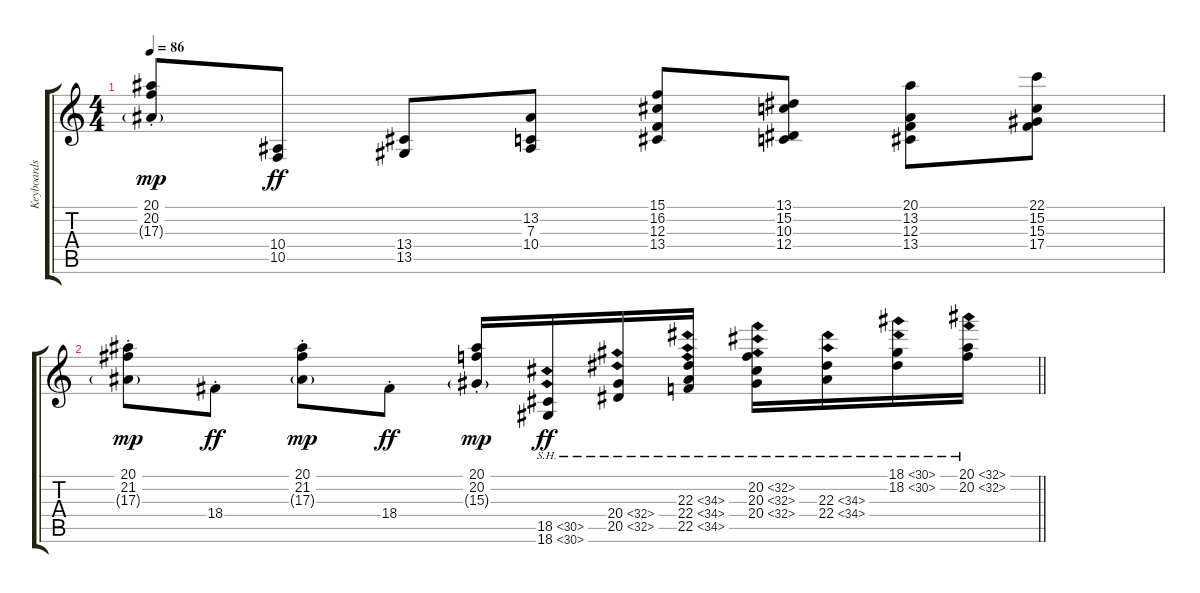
\track ("Keyboards" "Keyboards") {instrument stringensemble1}
\staff {score tabs}
\tuning (D4 A3 F3 C3 G2 D2) {hide}
\ts (4 4)
\tempo 86
\clef g2
\ks c
(20.1{st} 20.2{st} 17.3{g st}).8{dy mp} (10.4 10.5).8{dy ff} (13.4 13.5).8 (13.2 7.3 10.4).8 (15.1 16.2 12.3 13.4).8 (13.1 15.2 10.3 12.4).8 (20.1 13.2 12.3 13.4).8 (22.1 15.2 15.3 17.4).8 |
\barLineRight lightlight
(20.1{st} 21.2{st} 17.3{g st}).8{dy mp} 18.4{st}.8{dy ff} (20.1{st} 21.2{st} 17.3{g st}).8{dy mp} 18.4{st}.8{dy ff} (20.1{st} 20.2{st} 15.3{g st}).16{dy mp} (18.5{sh 12} 18.6{sh 12}).16{dy ff} (20.4{sh 12} 20.5{sh 12}).16 (22.3{sh 12} 22.4{sh 12} 22.5{sh 12}).16 (20.2{sh 12} 20.3{sh 12} 20.4{sh 12}).16 (22.3{sh 12} 22.4{sh 12}).16 (18.1{sh 12} 18.2{sh 12}).16 (20.1{sh 12} 20.2{sh 12}).16
